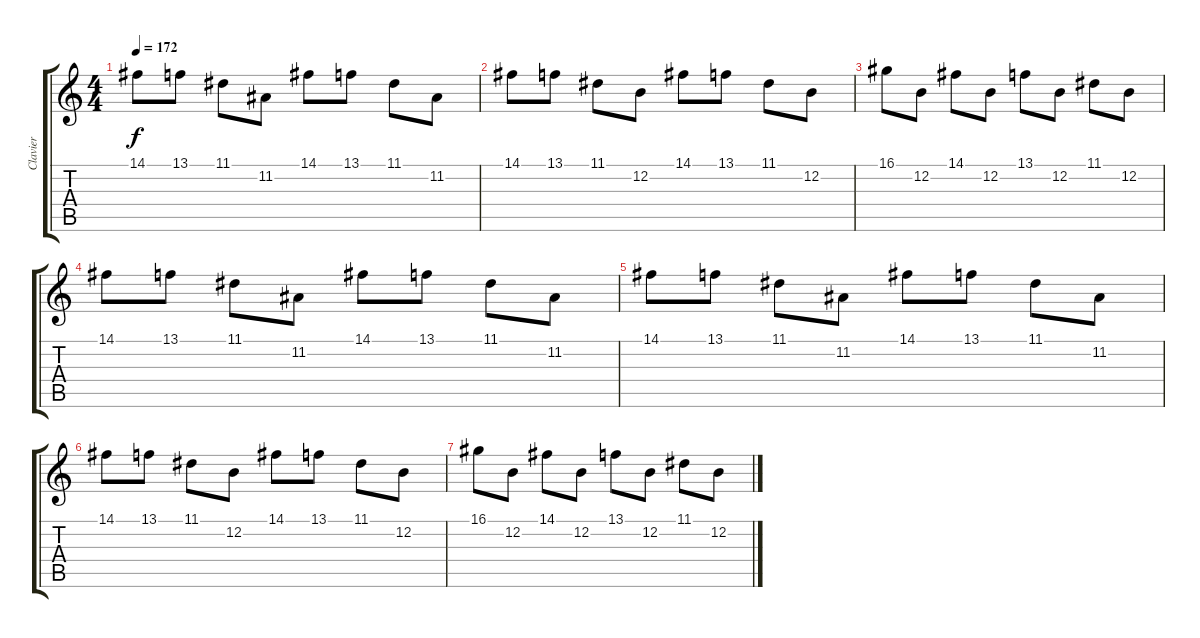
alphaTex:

\track ("Clavier" "Clavier") {instrument stringensemble1}
\staff {score tabs}
\tuning (E4 B3 G3 D3 A2 E2) {hide}
\ts (4 4)
\tempo 172
\clef g2
\ks c
14.1.8{dy f volume 5} 13.1.8 11.1.8 11.2.8 14.1.8 13.1.8 11.1.8 11.2.8 |
14.1.8{volume 4} 13.1.8 11.1.8 12.2.8 14.1.8 13.1.8 11.1.8 12.2.8 |
16.1.8{volume 3} 12.2.8 14.1.8 12.2.8 13.1.8 12.2.8 11.1.8 12.2.8 |
14.1.8{volume 2} 13.1.8 11.1.8 11.2.8 14.1.8 13.1.8 11.1.8 11.2.8 |
14.1.8{volume 1} 13.1.8 11.1.8 11.2.8 14.1.8 13.1.8 11.1.8 11.2.8 |
14.1.8{volume 0} 13.1.8 11.1.8 12.2.8 14.1.8 13.1.8 11.1.8 12.2.8 |
16.1.8 12.2.8 14.1.8 12.2.8 13.1.8 12.2.8 11.1.8 12.2.8
